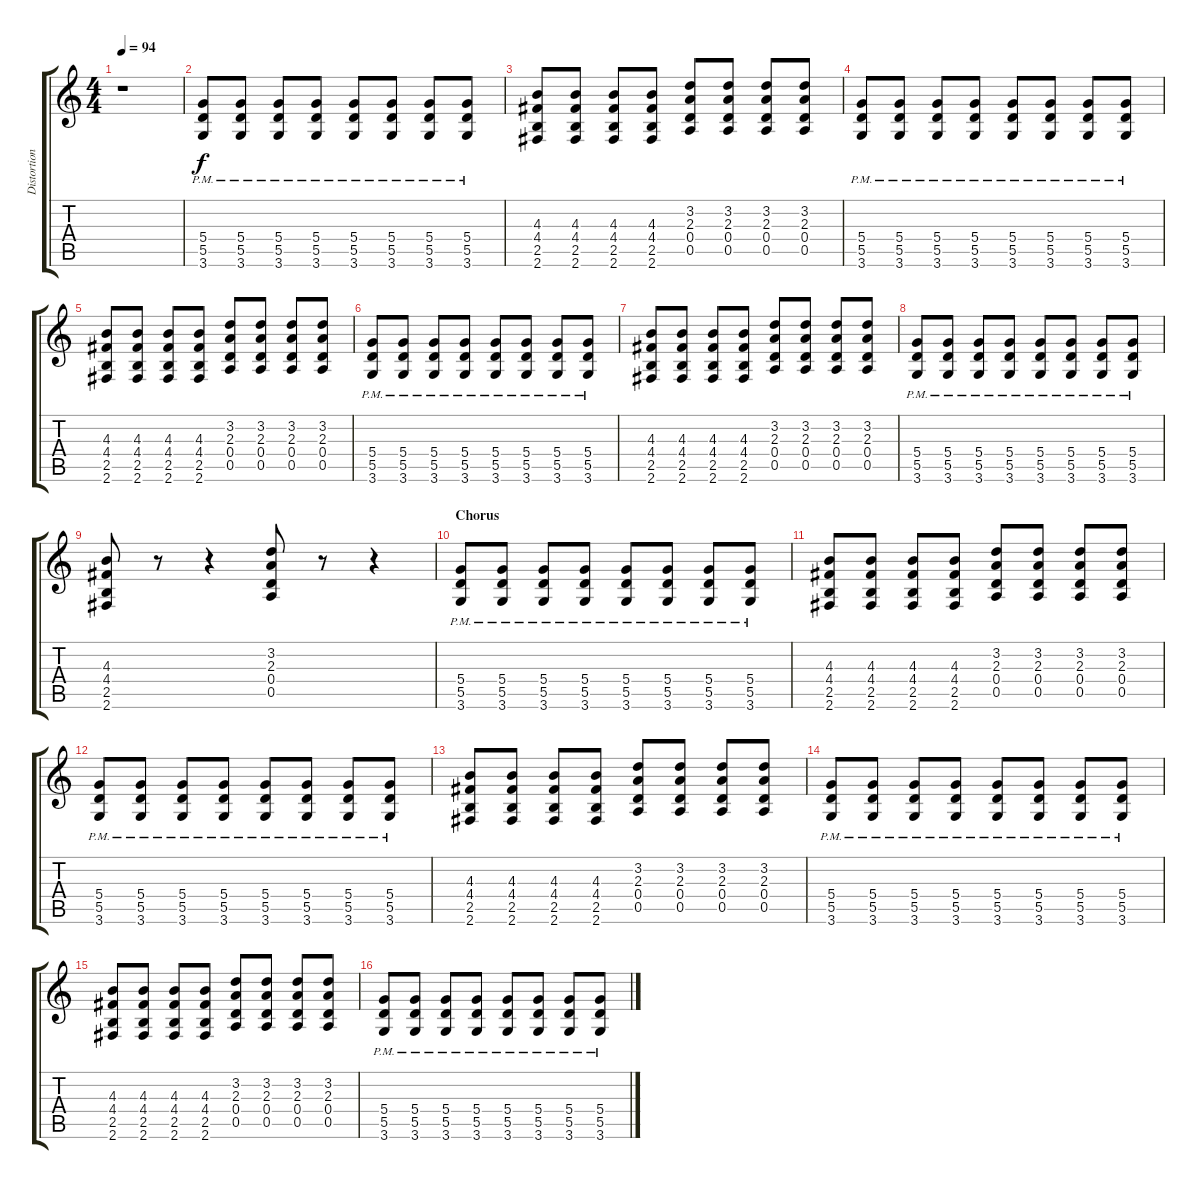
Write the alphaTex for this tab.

\track ("Distortion Guitar" "Distortion") {instrument distortionguitar}
\staff {score tabs}
\tuning (E4 B3 G3 D3 A2 E2) {hide}
\ts (4 4)
\tempo 94
\clef g2
\ks c
r.1{dy f} |
(5.4{pm} 5.5{pm} 3.6{pm}).8 (5.4{pm} 5.5{pm} 3.6{pm}).8 (5.4{pm} 5.5{pm} 3.6{pm}).8 (5.4{pm} 5.5{pm} 3.6{pm}).8 (5.4{pm} 5.5{pm} 3.6{pm}).8 (5.4{pm} 5.5{pm} 3.6{pm}).8 (5.4{pm} 5.5{pm} 3.6{pm}).8 (5.4{pm} 5.5{pm} 3.6{pm}).8 |
(4.3 4.4 2.5 2.6).8 (4.3 4.4 2.5 2.6).8 (4.3 4.4 2.5 2.6).8 (4.3 4.4 2.5 2.6).8 (3.2 2.3 0.4 0.5).8 (3.2 2.3 0.4 0.5).8 (3.2 2.3 0.4 0.5).8 (3.2 2.3 0.4 0.5).8 |
(5.4{pm} 5.5{pm} 3.6{pm}).8 (5.4{pm} 5.5{pm} 3.6{pm}).8 (5.4{pm} 5.5{pm} 3.6{pm}).8 (5.4{pm} 5.5{pm} 3.6{pm}).8 (5.4{pm} 5.5{pm} 3.6{pm}).8 (5.4{pm} 5.5{pm} 3.6{pm}).8 (5.4{pm} 5.5{pm} 3.6{pm}).8 (5.4{pm} 5.5{pm} 3.6{pm}).8 |
(4.3 4.4 2.5 2.6).8 (4.3 4.4 2.5 2.6).8 (4.3 4.4 2.5 2.6).8 (4.3 4.4 2.5 2.6).8 (3.2 2.3 0.4 0.5).8 (3.2 2.3 0.4 0.5).8 (3.2 2.3 0.4 0.5).8 (3.2 2.3 0.4 0.5).8 |
(5.4{pm} 5.5{pm} 3.6{pm}).8 (5.4{pm} 5.5{pm} 3.6{pm}).8 (5.4{pm} 5.5{pm} 3.6{pm}).8 (5.4{pm} 5.5{pm} 3.6{pm}).8 (5.4{pm} 5.5{pm} 3.6{pm}).8 (5.4{pm} 5.5{pm} 3.6{pm}).8 (5.4{pm} 5.5{pm} 3.6{pm}).8 (5.4{pm} 5.5{pm} 3.6{pm}).8 |
(4.3 4.4 2.5 2.6).8 (4.3 4.4 2.5 2.6).8 (4.3 4.4 2.5 2.6).8 (4.3 4.4 2.5 2.6).8 (3.2 2.3 0.4 0.5).8 (3.2 2.3 0.4 0.5).8 (3.2 2.3 0.4 0.5).8 (3.2 2.3 0.4 0.5).8 |
(5.4{pm} 5.5{pm} 3.6{pm}).8 (5.4{pm} 5.5{pm} 3.6{pm}).8 (5.4{pm} 5.5{pm} 3.6{pm}).8 (5.4{pm} 5.5{pm} 3.6{pm}).8 (5.4{pm} 5.5{pm} 3.6{pm}).8 (5.4{pm} 5.5{pm} 3.6{pm}).8 (5.4{pm} 5.5{pm} 3.6{pm}).8 (5.4{pm} 5.5{pm} 3.6{pm}).8 |
(4.3 4.4 2.5 2.6).8 r.8 r.4 (3.2 2.3 0.4 0.5).8 r.8 r.4 |
\section ("" "Chorus")
(5.4{pm} 5.5{pm} 3.6{pm}).8 (5.4{pm} 5.5{pm} 3.6{pm}).8 (5.4{pm} 5.5{pm} 3.6{pm}).8 (5.4{pm} 5.5{pm} 3.6{pm}).8 (5.4{pm} 5.5{pm} 3.6{pm}).8 (5.4{pm} 5.5{pm} 3.6{pm}).8 (5.4{pm} 5.5{pm} 3.6{pm}).8 (5.4{pm} 5.5{pm} 3.6{pm}).8 |
(4.3 4.4 2.5 2.6).8 (4.3 4.4 2.5 2.6).8 (4.3 4.4 2.5 2.6).8 (4.3 4.4 2.5 2.6).8 (3.2 2.3 0.4 0.5).8 (3.2 2.3 0.4 0.5).8 (3.2 2.3 0.4 0.5).8 (3.2 2.3 0.4 0.5).8 |
(5.4{pm} 5.5{pm} 3.6{pm}).8 (5.4{pm} 5.5{pm} 3.6{pm}).8 (5.4{pm} 5.5{pm} 3.6{pm}).8 (5.4{pm} 5.5{pm} 3.6{pm}).8 (5.4{pm} 5.5{pm} 3.6{pm}).8 (5.4{pm} 5.5{pm} 3.6{pm}).8 (5.4{pm} 5.5{pm} 3.6{pm}).8 (5.4{pm} 5.5{pm} 3.6{pm}).8 |
(4.3 4.4 2.5 2.6).8 (4.3 4.4 2.5 2.6).8 (4.3 4.4 2.5 2.6).8 (4.3 4.4 2.5 2.6).8 (3.2 2.3 0.4 0.5).8 (3.2 2.3 0.4 0.5).8 (3.2 2.3 0.4 0.5).8 (3.2 2.3 0.4 0.5).8 |
(5.4{pm} 5.5{pm} 3.6{pm}).8 (5.4{pm} 5.5{pm} 3.6{pm}).8 (5.4{pm} 5.5{pm} 3.6{pm}).8 (5.4{pm} 5.5{pm} 3.6{pm}).8 (5.4{pm} 5.5{pm} 3.6{pm}).8 (5.4{pm} 5.5{pm} 3.6{pm}).8 (5.4{pm} 5.5{pm} 3.6{pm}).8 (5.4{pm} 5.5{pm} 3.6{pm}).8 |
(4.3 4.4 2.5 2.6).8 (4.3 4.4 2.5 2.6).8 (4.3 4.4 2.5 2.6).8 (4.3 4.4 2.5 2.6).8 (3.2 2.3 0.4 0.5).8 (3.2 2.3 0.4 0.5).8 (3.2 2.3 0.4 0.5).8 (3.2 2.3 0.4 0.5).8 |
(5.4{pm} 5.5{pm} 3.6{pm}).8 (5.4{pm} 5.5{pm} 3.6{pm}).8 (5.4{pm} 5.5{pm} 3.6{pm}).8 (5.4{pm} 5.5{pm} 3.6{pm}).8 (5.4{pm} 5.5{pm} 3.6{pm}).8 (5.4{pm} 5.5{pm} 3.6{pm}).8 (5.4{pm} 5.5{pm} 3.6{pm}).8 (5.4{pm} 5.5{pm} 3.6{pm}).8
